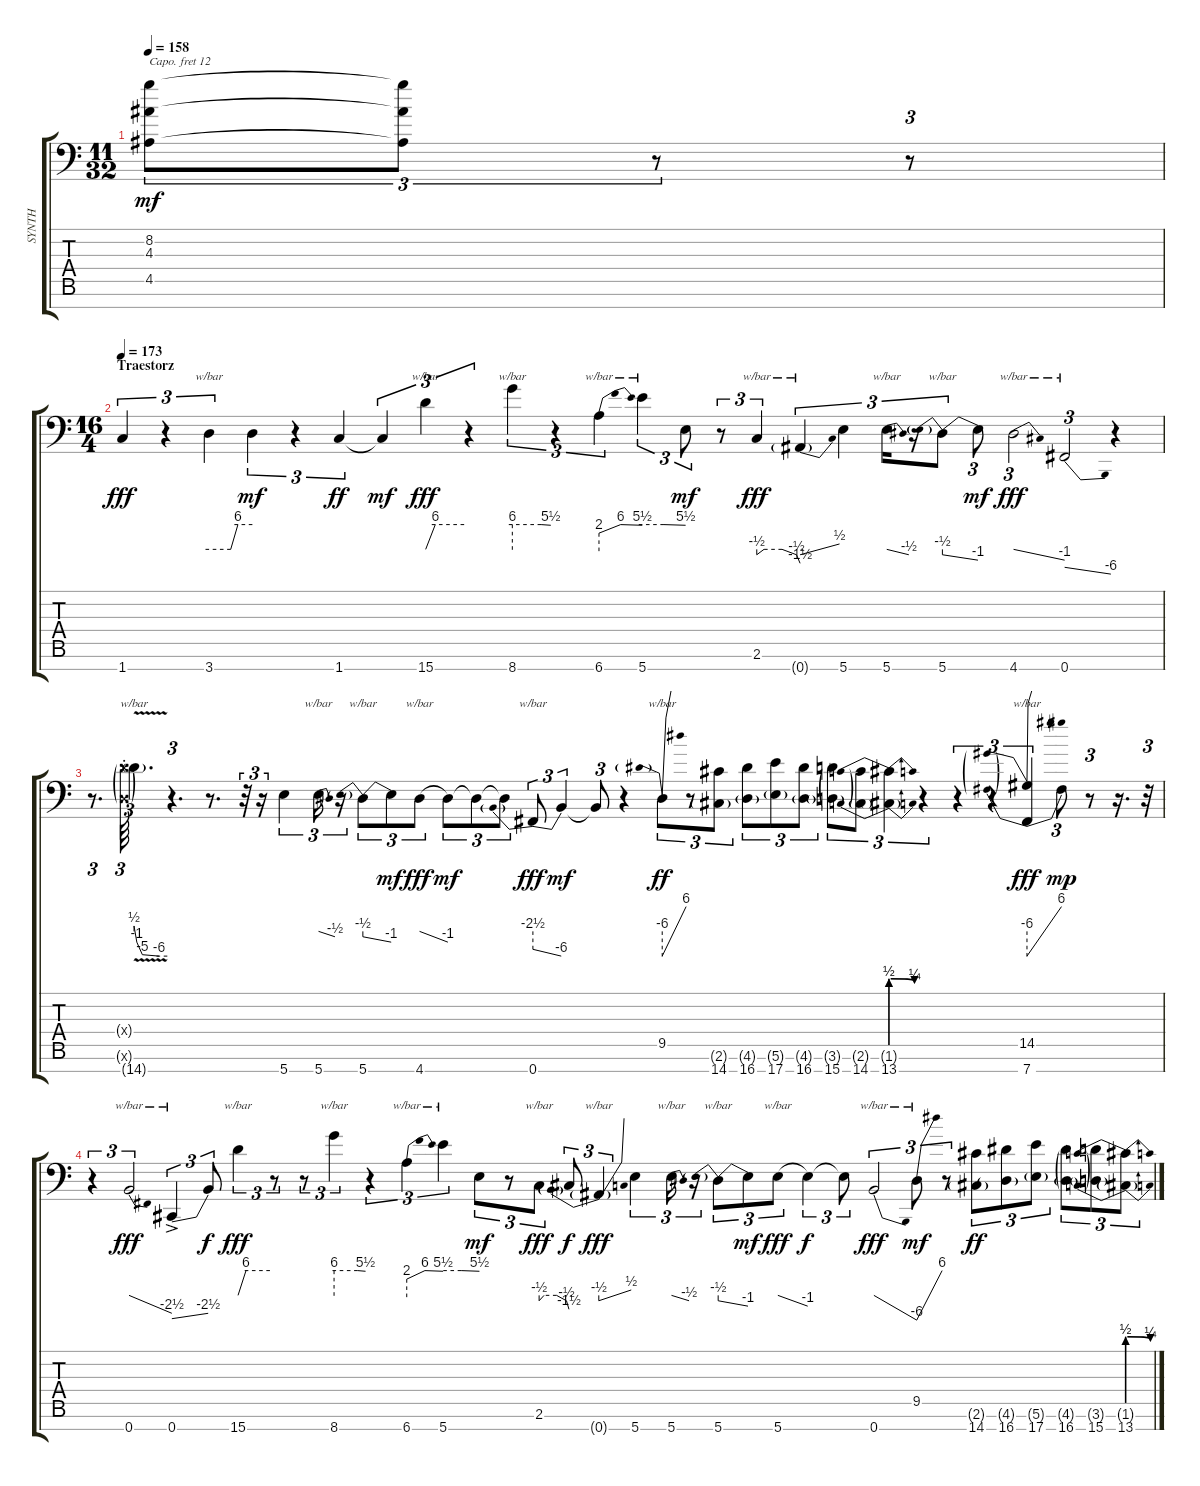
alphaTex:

\track ("SYNTH" "SYNTH") {instrument synthbrass2}
\staff {score tabs}
\capo 12
\tuning (Eb4 B3 Gb3 B2 Gb2 B1 B-1) {hide}
\ts (11 32)
\tempo 158
\clef f4
\ks c
(8.2{t} 4.3{t} 4.5{t}).8{tu (3 2) dy mf} (8.2{t} 4.3{t} 4.5{t}).8{tu (3 2)} r.8{tu (3 2)} r.8{tu (3 2)} |
\ts (16 4)
\section ("" "Traestorz")
\tempo 173
1.7.4{tu (3 2) dy fff} r.4{tu (3 2)} 3.7.4{tu (3 2) tbe (custom default 0 0 30 0 40 24 60 24)} 3.7{t}.4{tu (3 2) dy mf} r.4{tu (3 2)} 1.7.4{tu (3 2) dy ff} 1.7{t}.4{tu (3 2) dy mf} 15.7.4{tu (3 2) tbe (custom default 0 0 15 24 60 24) dy fff} r.4{tu (3 2)} 8.7.4{tu (3 2) tbe (custom default 0 24 45 24 60 22)} r.4{tu (3 2)} 6.7.4{tu (3 2) tbe (dip default 0 8 10 24 30 24 60 22)} 5.7.4{tu (3 2) tbe (custom default 0 24 30 24 60 22)} 5.7{t}.8{tu (3 2) dy mf} r.8{tu (3 2)} 2.6.4{tu (3 2) tbe (custom default 0 -2 10 0 35 0 55 -2 60 -6) dy fff} 0.7{g}.4{tu (3 2) tbe (dive default 0 -2 60 2)} 5.7.4{tu (3 2)} 5.7.16{tu (3 2) tbe (dive default 0 0 60 -2)} r.16{tu (3 2)} 5.7.8{tu (3 2) tbe (predivedive default 0 -2 60 -4)} 5.7{t}.8{tu (3 2) dy mf} 4.7.2{tu (3 2) tbe (dive default 0 0 60 -4) dy fff} 0.7.2{tu (3 2) tbe (dive default 0 -10 60 -24)} r.4 |
r.8{d tu (3 2)} (3.4{g st x} 3.6{g st x}).64{tu (3 2)} 14.7{v g}.4{d tu (3 2) tbe (custom default 0 2 5 -4 15 -20 45 -24 60 -24)} r.4{d tu (3 2)} r.8{d} r.32{tu (3 2)} r.16{tu (3 2)} 5.7.4{tu (3 2)} 5.7.16{tu (3 2) tbe (dive default 0 0 60 -2)} r.16{tu (3 2)} 5.7.8{tu (3 2) tbe (predivedive default 0 -2 60 -4)} 5.7{t}.8{tu (3 2) dy mf} 4.7.8{tu (3 2) tbe (dive default 0 0 60 -4) dy fff} 4.7{t}.8{tu (3 2) dy mf} 4.7{t}.8{tu (3 2)} 4.7{t}.8{tu (3 2)} 0.7.8{tu (3 2) tbe (predivedive default 0 -10 60 -24) dy fff} 0.7{t}.4{tu (3 2) dy mf} 0.7{t}.8{tu (3 2)} r.4 9.5.8{tu (3 2) tbe (predivedive default 0 -24 60 24) dy ff} r.8{tu (3 2)} (2.6{g} 14.7).8{tu (3 2)} (4.6{g} 16.7).8{tu (3 2)} (5.6{g} 17.7).8{tu (3 2)} (4.6{g} 16.7).8{tu (3 2)} (3.6{g} 15.7).8{tu (3 2)} (2.6{g} 14.7).8{tu (3 2)} (1.6{be (prebendrelease 0 2 60 1) g} 13.7{be (prebendrelease 0 2 60 1)}).4{tu (3 2)} r.4{tu (3 2)} r.4{tu (3 2)} r.4{tu (3 2)} (14.5 7.7).4{tu (3 2) tbe (predivedive default 0 -24 60 24) dy fff} 7.7{t}.8{tu (3 2) dy mp} r.8{tu (3 2)} r.16{d} r.32{tu (3 2)} |
r.4{tu (3 2)} 0.7.2{tu (3 2) tbe (dive default 0 0 60 -10) dy fff} 0.7{ac}.4{tu (3 2) tbe (dive default 0 -20 60 -10)} 0.7{t}.8{tu (3 2) dy f} 15.7.4{tu (3 2) tbe (custom default 0 0 15 24 60 24) dy fff} r.8{tu (3 2)} r.8{tu (3 2)} 8.7.4{tu (3 2) tbe (custom default 0 24 45 24 60 22)} r.4{tu (3 2)} 6.7.4{tu (3 2) tbe (dip default 0 8 10 24 30 24 60 22)} 5.7.4{tu (3 2) tbe (custom default 0 24 30 24 60 22)} 5.7{t}.8{tu (3 2) dy mf} r.8{tu (3 2)} 2.6.8{tu (3 2) tbe (custom default 0 -2 10 0 35 0 55 -2 60 -6) dy fff} 2.6{t}.8{tu (3 2) dy f} 0.7{g}.4{tu (3 2) tbe (predivedive default 0 -2 60 2) dy fff} 5.7.4{tu (3 2)} 5.7.16{tu (3 2) tbe (dive default 0 0 60 -2)} r.16{tu (3 2)} 5.7.8{tu (3 2) tbe (predivedive default 0 -2 60 -4)} 5.7{t}.8{tu (3 2) dy mf} 5.7.8{tu (3 2) tbe (dive default 0 0 60 -4) dy fff} 5.7{t}.4{tu (3 2) dy f} 5.7{t}.8{tu (3 2)} 0.7.2{tu (3 2) tbe (dive default 0 0 60 -24) dy fff} 9.5.8{tu (3 2) tbe (dive default 0 -24 60 24) dy mf} r.8{tu (3 2)} (2.6{g} 14.7).8{tu (3 2) dy ff} (4.6{g} 16.7).8{tu (3 2)} (5.6{g} 17.7).8{tu (3 2)} (4.6{g} 16.7).8{tu (3 2)} (3.6{g} 15.7).8{tu (3 2)} (1.6{be (prebendrelease 0 2 60 1) g} 13.7{be (prebendrelease 0 2 60 1)}).8{tu (3 2)}
